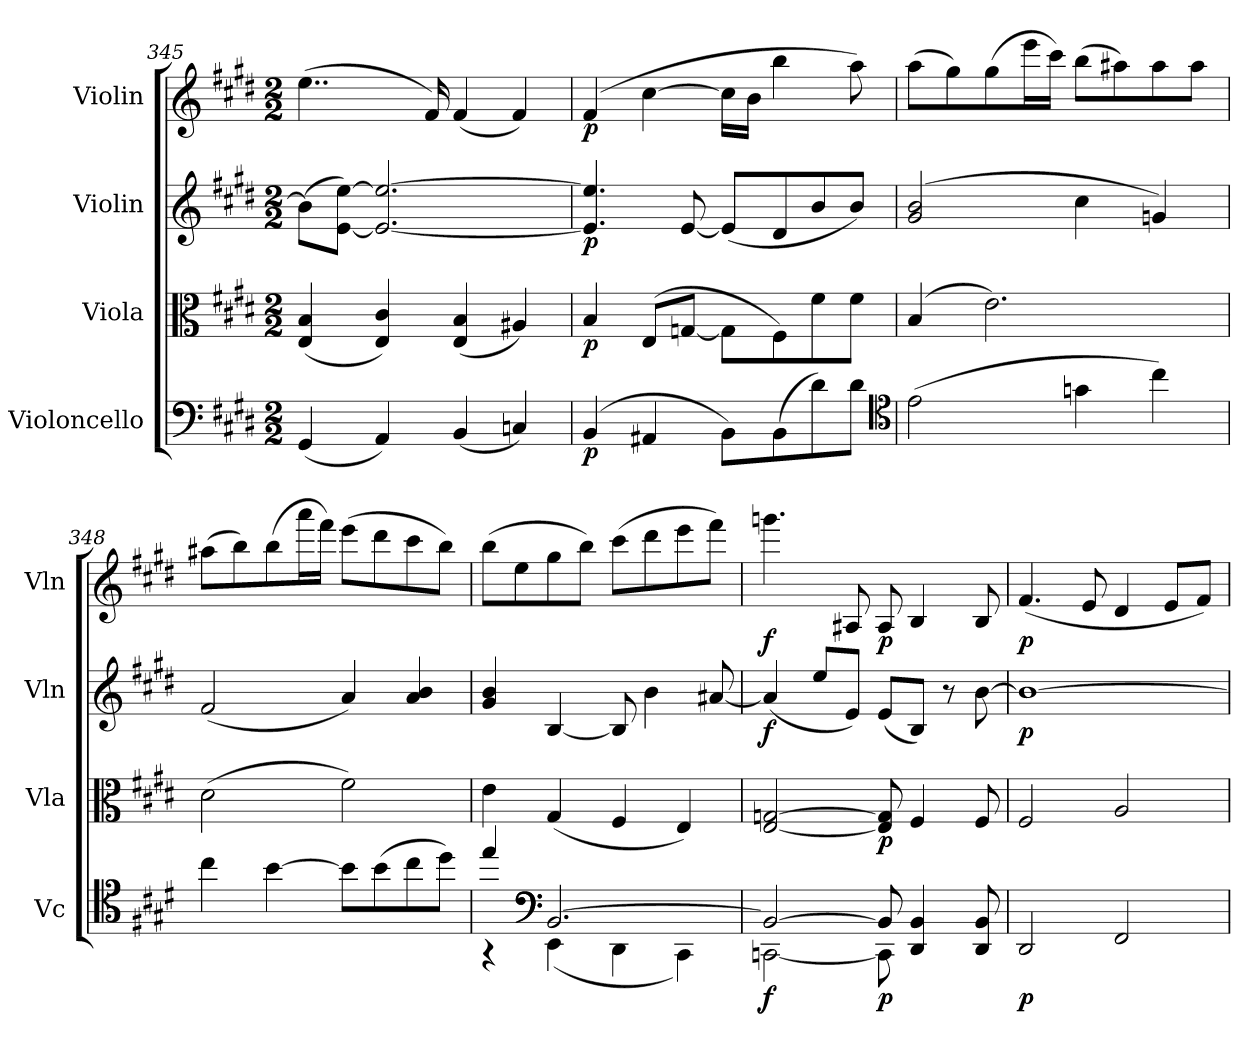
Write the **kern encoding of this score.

**kern	**dynam	**kern	**dynam	**kern	**dynam	**kern	**dynam
*part4	*part4	*part3	*part3	*part2	*part2	*part1	*part1
*staff4	*staff4	*staff3	*staff3	*staff2	*staff2	*staff1	*staff1
*I"Violoncello	*	*I"Viola	*	*I"Violin	*	*I"Violin	*
*I'Vc	*	*I'Vla	*	*I'Vln	*	*I'Vln	*
*clefF4	*	*clefC3	*	*clefG2	*	*clefG2	*
*k[f#c#g#d#]	*	*k[f#c#g#d#]	*	*k[f#c#g#d#]	*	*k[f#c#g#d#]	*
*M2/2	*	*M2/2	*	*M2/2	*	*M2/2	*
=345	=345	=345	=345	=345	=345	=345	=345
(4GG#	.	(4E 4B	.	(8b\L]	.	(4..ee	.
.	.	.	.	[8e\ [8ee\J)	.	.	.
4AA)	.	4E 4c#)	.	2.e_ 2.ee_	.	.	.
.	.	.	.	.	.	16f#)	.
(4BB	.	(4E 4B	.	.	.	(4f#	.
4Cn)	.	4A#X)	.	.	.	4f#)	.
=346	=346	=346	=346	=346	=346	=346	=346
(4BB	p	4B	p	4.e] 4.ee]	p	(4f#	p
4AA#X	.	(8E/L	.	.	.	[4cc#	.
.	.	[8Gn/J	.	[8e	.	.	.
8BB\L)	.	8G\L]	.	(8e/L]	.	16cc#\LL]	.
.	.	.	.	.	.	16b\JJ	.
(8BB\	.	8F#\)	.	8d#/	.	4bb	.
8d#\)	.	8f#\	.	8b/	.	.	.
8d#\J	.	8f#\J	.	8b/J)	.	8aa)	.
*clefC4	*	*	*	*	*	*	*
=347	=347	=347	=347	=347	=347	=347	=347
(2e	.	(4B	.	(2g# 2b	.	(8aa\L	.
.	.	.	.	.	.	8gg#\)	.
.	.	2.e)	.	.	.	(8gg#\	.
.	.	.	.	.	.	16eee\L	.
.	.	.	.	.	.	16ccc#\JJ)	.
4gn	.	.	.	4cc#	.	(8bb\L	.
.	.	.	.	.	.	8aa#X\)	.
4cc#)	.	.	.	4gn)	.	8aa#\	.
.	.	.	.	.	.	8aa#\J	.
=348	=348	=348	=348	=348	=348	=348	=348
4cc#	.	(2d#	.	(2f#	.	(8aa#X\L	.
.	.	.	.	.	.	8bb\)	.
[4b	.	.	.	.	.	(8bb\	.
.	.	.	.	.	.	16aaa\L	.
.	.	.	.	.	.	16fff#\JJ)	.
8b\L]	.	2f#)	.	4a)	.	(8eee\L	.
(8b\	.	.	.	.	.	8ddd#\	.
8cc#\	.	.	.	4a 4b	.	8ccc#\	.
8dd#\J)	.	.	.	.	.	8bb\J)	.
=349	=349	=349	=349	=349	=349	=349	=349
*^	*	*	*	*	*	*	*
4ee	4r	.	4e	.	4g# 4b	.	(8bb\L	.
.	.	.	.	.	.	.	8ee\	.
*clefF4	*	*	*	*	*	*	*	*
[2.BB	(4EE	.	(4G#	.	[4B	.	8gg#\	.
.	.	.	.	.	.	.	8bb\J)	.
.	4DD#	.	4F#	.	8B]	.	(8ccc#\L	.
.	.	.	.	.	4b	.	8ddd#\	.
.	4CC#)	.	4E)	.	.	.	8eee\	.
.	.	.	.	.	[8a#X	.	8fff#\J)	.
=350	=350	=350	=350	=350	=350	=350	=350	=350
2BB_	[2CCn	f	[2E [2Gn	.	(4a#]	f	4.gggn	f
.	.	.	.	.	8ee/L	.	.	.
.	.	.	.	.	8e/J)	.	8A#X	.
8BB]	8CC]	p	8E] 8G]	p	(8e/L	.	8A#	p
4DD# 4BB	4.ryy	.	4F#	.	8B/J)	.	4B	.
.	.	.	.	.	8r	.	.	.
8DD# 8BB	.	.	8F#	.	[8b	.	8B	.
*v	*v	*	*	*	*	*	*	*
=351	=351	=351	=351	=351	=351	=351	=351
2DD#	p	2F#	.	1b_	p	(4.f#	p
.	.	.	.	.	.	8e	.
2FF#	.	2A	.	.	.	4d#	.
.	.	.	.	.	.	8e/L	.
.	.	.	.	.	.	8f#/J)	.
=	=	=	=	=	=	=	=
*-	*-	*-	*-	*-	*-	*-	*-
